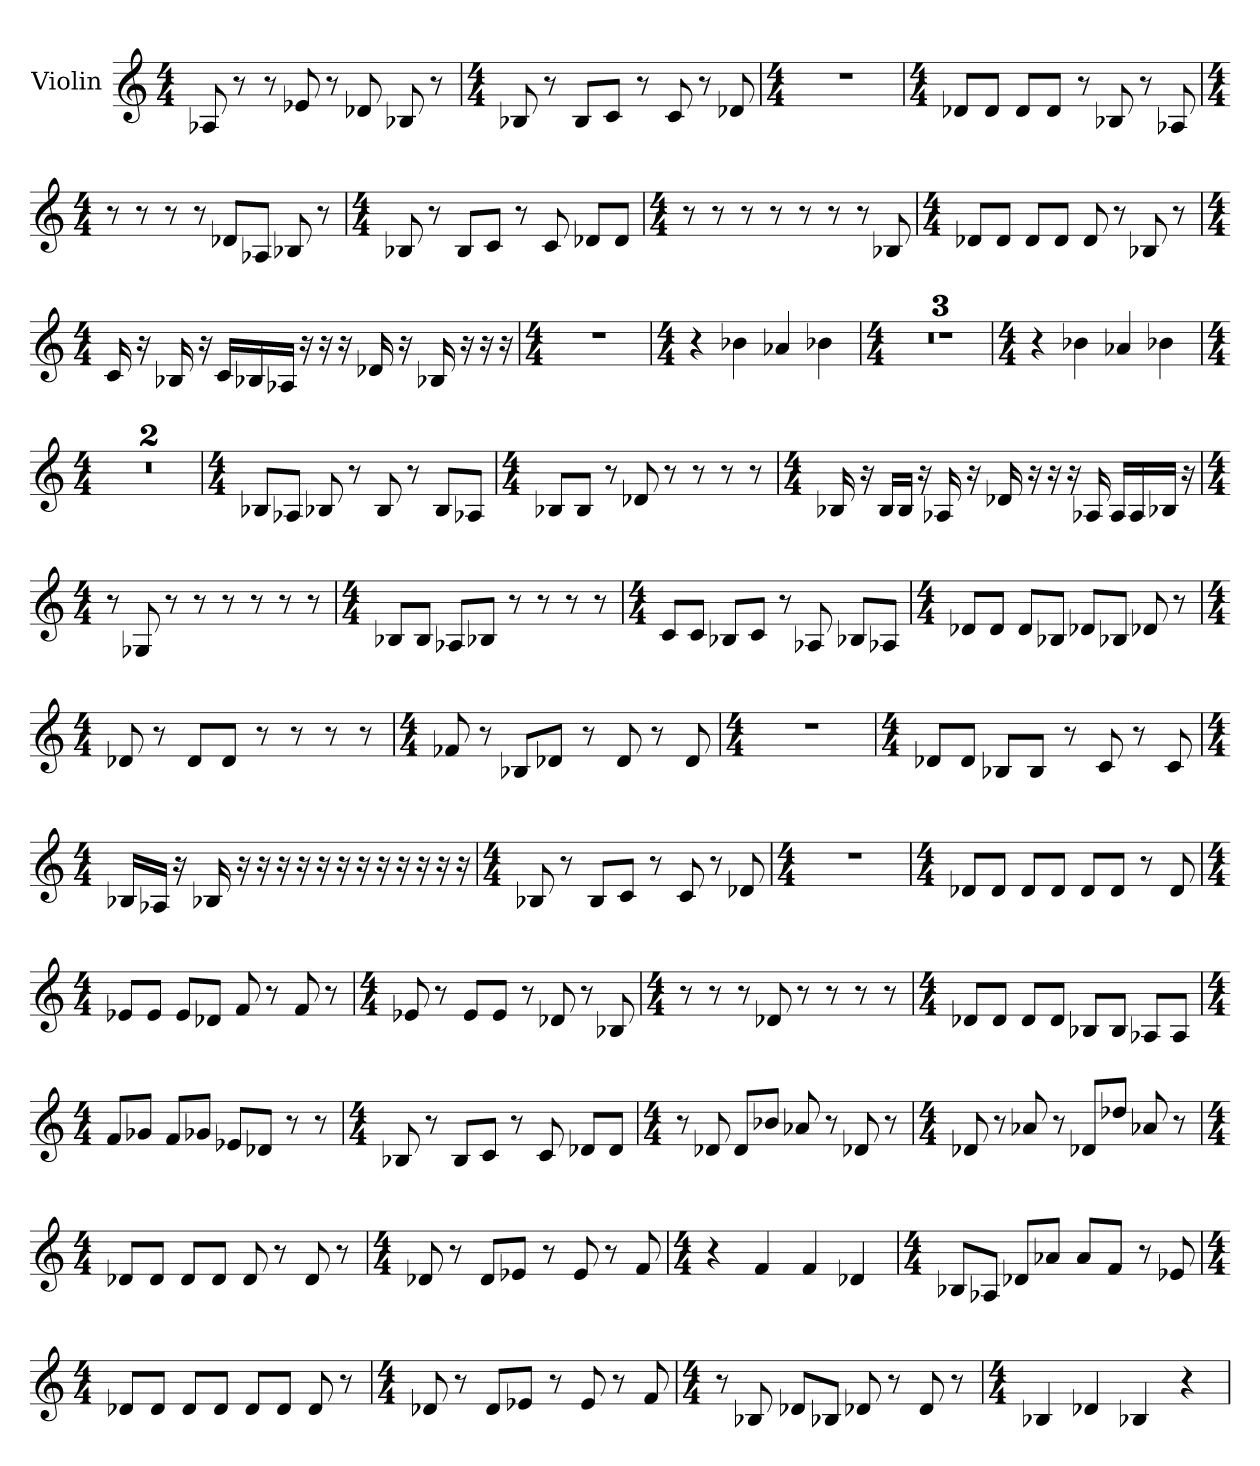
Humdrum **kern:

**kern
*part1
*staff1
*I"Violin
*I'Vln
*M4/4
=
8A-X
8r
8r
8e-X
8r
8d-X
8B-X
8r
=
*M4/4
8B-X
8r
8B-L
8cJ
8r
8c
8r
8d-X
=
*M4/4
1r
=
*M4/4
8d-XL
8d-J
8d-L
8d-J
8r
8B-X
8r
8A-X
=
*M4/4
8r
8r
8r
8r
8d-XL
8A-XJ
8B-X
8r
=
*M4/4
8B-X
8r
8B-L
8cJ
8r
8c
8d-XL
8d-J
=
*M4/4
8r
8r
8r
8r
8r
8r
8r
8B-X
=
*M4/4
8d-XL
8d-J
8d-L
8d-J
8d-
8r
8B-X
8r
=
*M4/4
16c
16r
16B-X
16r
16cLL
16B-X
16A-XJJ
16r
16r
16r
16d-X
16r
16B-X
16r
16r
16r
=
*M4/4
1r
=
*M4/4
4r
4b-X
4a-X
4b-X
=
*M4/4
1r
=
*M4/4
1r
=
*M4/4
1r
=
*M4/4
4r
4b-X
4a-X
4b-X
=
*M4/4
1r
=
*M4/4
1r
=
*M4/4
8B-XL
8A-XJ
8B-X
8r
8B-
8r
8B-L
8A-XJ
=
*M4/4
8B-XL
8B-J
8r
8d-X
8r
8r
8r
8r
=
*M4/4
16B-X
16r
16B-LL
16B-JJ
16r
16A-X
16r
16d-X
16r
16r
16r
16A-X
16A-LL
16A-
16B-XJJ
16r
=
*M4/4
8r
8G-X
8r
8r
8r
8r
8r
8r
=
*M4/4
8B-XL
8B-J
8A-XL
8B-XJ
8r
8r
8r
8r
=
*M4/4
8cL
8cJ
8B-XL
8cJ
8r
8A-X
8B-XL
8A-XJ
=
*M4/4
8d-XL
8d-J
8d-L
8B-XJ
8d-XL
8B-XJ
8d-X
8r
=
*M4/4
8d-X
8r
8d-L
8d-J
8r
8r
8r
8r
=
*M4/4
8f-X
8r
8B-XL
8d-XJ
8r
8d-
8r
8d-
=
*M4/4
1r
=
*M4/4
8d-XL
8d-J
8B-XL
8B-J
8r
8c
8r
8c
=
*M4/4
16B-XLL
16A-XJJ
16r
16B-X
16r
16r
16r
16r
16r
16r
16r
16r
16r
16r
16r
16r
=
*M4/4
8B-X
8r
8B-L
8cJ
8r
8c
8r
8d-X
=
*M4/4
1r
=
*M4/4
8d-XL
8d-J
8d-L
8d-J
8d-L
8d-J
8r
8d-
=
*M4/4
8e-XL
8e-J
8e-L
8d-XJ
8f
8r
8f
8r
=
*M4/4
8e-X
8r
8e-L
8e-J
8r
8d-X
8r
8B-X
=
*M4/4
8r
8r
8r
8d-X
8r
8r
8r
8r
=
*M4/4
8d-XL
8d-J
8d-L
8d-J
8B-XL
8B-J
8A-XL
8A-J
=
*M4/4
8fL
8g-XJ
8fL
8g-XJ
8e-XL
8d-XJ
8r
8r
=
*M4/4
8B-X
8r
8B-L
8cJ
8r
8c
8d-XL
8d-J
=
*M4/4
8r
8d-X
8d-L
8b-XJ
8a-X
8r
8d-X
8r
=
*M4/4
8d-X
8r
8a-X
8r
8d-XL
8dd-XJ
8a-X
8r
=
*M4/4
8d-XL
8d-J
8d-L
8d-J
8d-
8r
8d-
8r
=
*M4/4
8d-X
8r
8d-L
8e-XJ
8r
8e-
8r
8f
=
*M4/4
4r
4f
4f
4d-X
=
*M4/4
8B-XL
8A-XJ
8d-XL
8a-XJ
8a-L
8fJ
8r
8e-X
=
*M4/4
8d-XL
8d-J
8d-L
8d-J
8d-L
8d-J
8d-
8r
=
*M4/4
8d-X
8r
8d-L
8e-XJ
8r
8e-
8r
8f
=
*M4/4
8r
8B-X
8d-XL
8B-XJ
8d-X
8r
8d-
8r
=
*M4/4
4B-X
4d-X
4B-X
4r
=
*-
